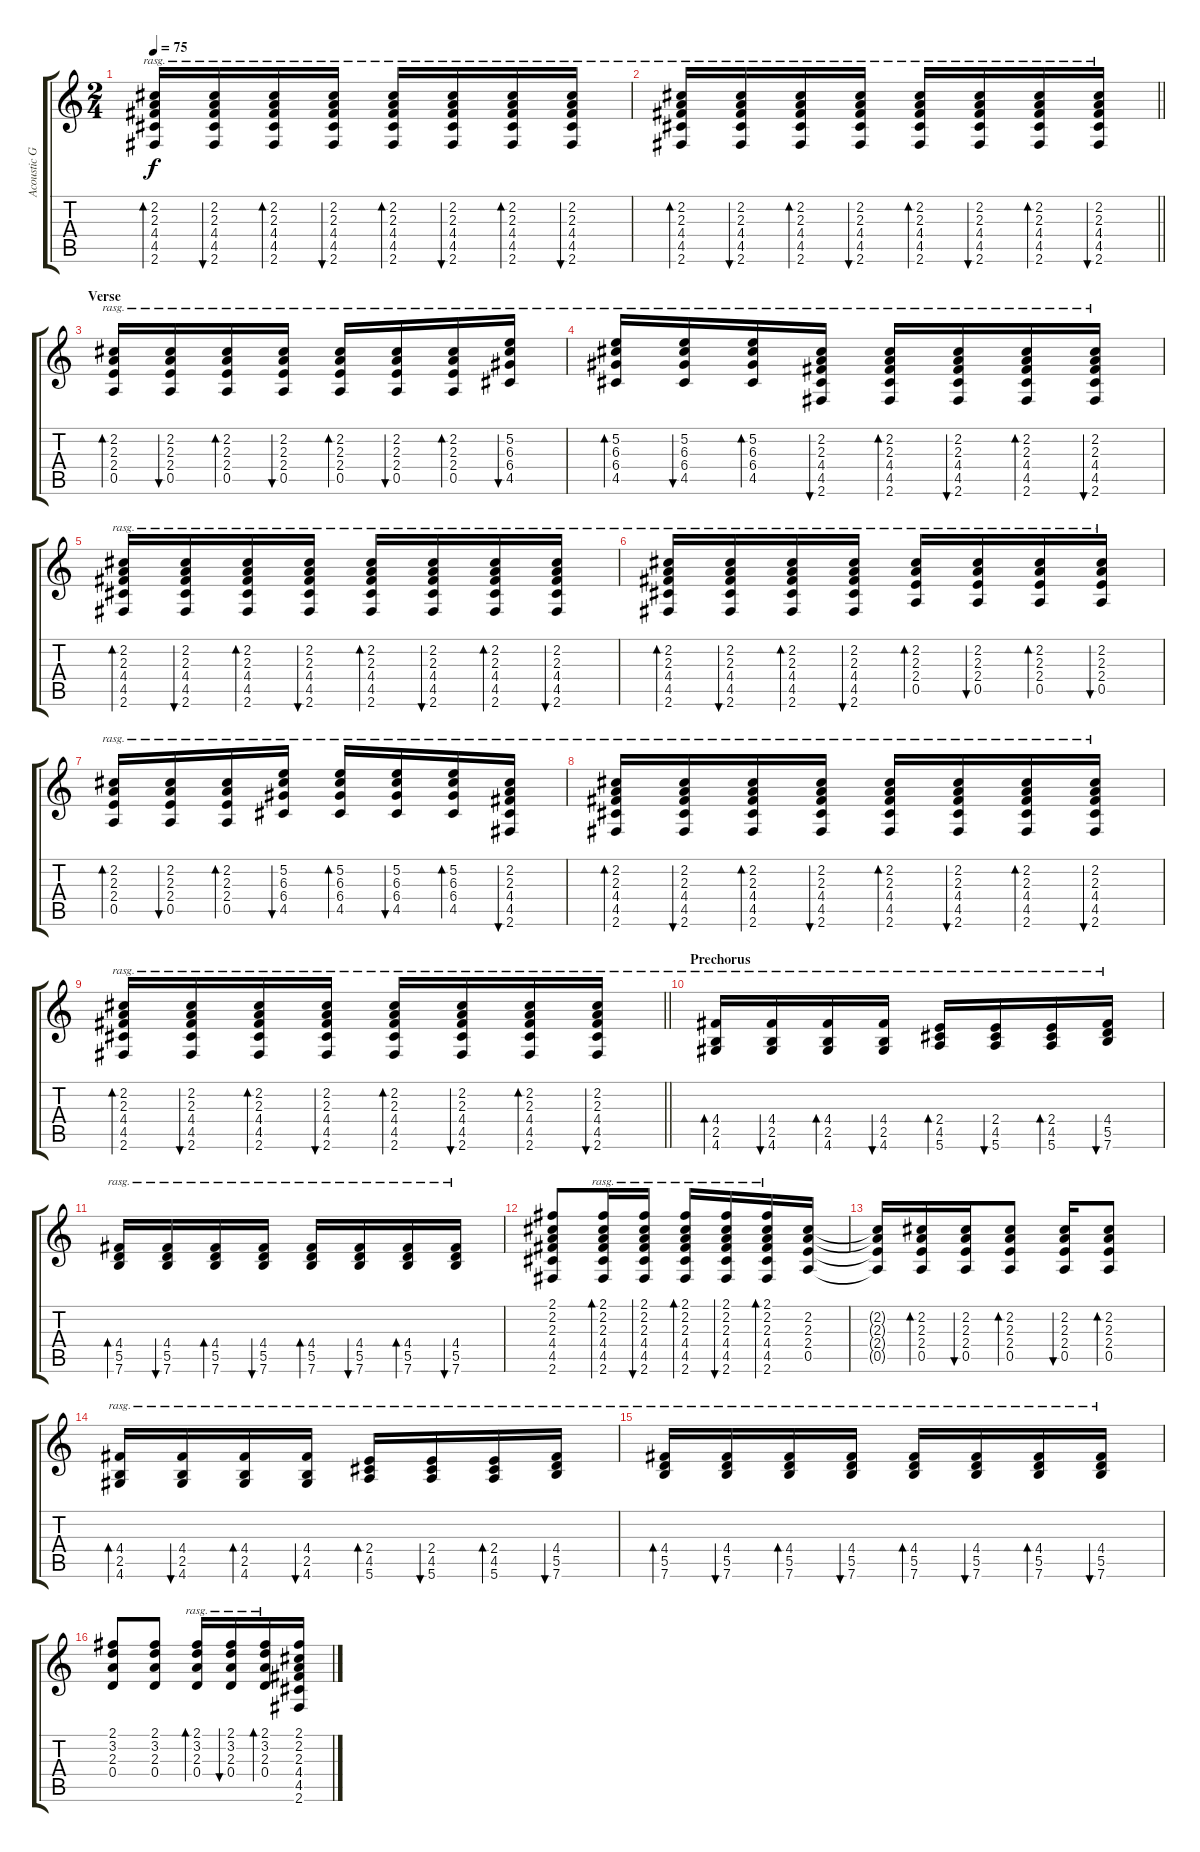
\track ("Acoustic Guitar" "Acoustic G") {instrument acousticguitarsteel}
\staff {score tabs}
\tuning (E4 B3 G3 D3 A2 E2) {hide}
\ts (2 4)
\tempo 75
\clef g2
\ks c
(2.2 2.3 4.4 4.5 2.6).16{bd 30 rasg ii dy f} (2.2 2.3 4.4 4.5 2.6).16{bu 30 rasg ii} (2.2 2.3 4.4 4.5 2.6).16{bd 30 rasg ii} (2.2 2.3 4.4 4.5 2.6).16{bu 30 rasg ii} (2.2 2.3 4.4 4.5 2.6).16{bd 30 rasg ii} (2.2 2.3 4.4 4.5 2.6).16{bu 30 rasg ii} (2.2 2.3 4.4 4.5 2.6).16{bd 30 rasg ii} (2.2 2.3 4.4 4.5 2.6).16{bu 30 rasg ii} |
\barLineRight lightlight
(2.2 2.3 4.4 4.5 2.6).16{bd 30 rasg ii} (2.2 2.3 4.4 4.5 2.6).16{bu 30 rasg ii} (2.2 2.3 4.4 4.5 2.6).16{bd 30 rasg ii} (2.2 2.3 4.4 4.5 2.6).16{bu 30 rasg ii} (2.2 2.3 4.4 4.5 2.6).16{bd 30 rasg ii} (2.2 2.3 4.4 4.5 2.6).16{bu 30 rasg ii} (2.2 2.3 4.4 4.5 2.6).16{bd 30 rasg ii} (2.2 2.3 4.4 4.5 2.6).16{bu 30 rasg ii} |
\section ("" "Verse")
(2.2 2.3 2.4 0.5).16{bd 30 rasg ii} (2.2 2.3 2.4 0.5).16{bu 30 rasg ii} (2.2 2.3 2.4 0.5).16{bd 30 rasg ii} (2.2 2.3 2.4 0.5).16{bu 30 rasg ii} (2.2 2.3 2.4 0.5).16{bd 30 rasg ii} (2.2 2.3 2.4 0.5).16{bu 30 rasg ii} (2.2 2.3 2.4 0.5).16{bd 30 rasg ii} (5.2 6.3 6.4 4.5).16{bu 30 rasg ii} |
(5.2 6.3 6.4 4.5).16{bd 30 rasg ii} (5.2 6.3 6.4 4.5).16{bu 30 rasg ii} (5.2 6.3 6.4 4.5).16{bd 30 rasg ii} (2.2 2.3 4.4 4.5 2.6).16{bu 30 rasg ii} (2.2 2.3 4.4 4.5 2.6).16{bd 30 rasg ii} (2.2 2.3 4.4 4.5 2.6).16{bu 30 rasg ii} (2.2 2.3 4.4 4.5 2.6).16{bd 30 rasg ii} (2.2 2.3 4.4 4.5 2.6).16{bu 30 rasg ii} |
(2.2 2.3 4.4 4.5 2.6).16{bd 30 rasg ii} (2.2 2.3 4.4 4.5 2.6).16{bu 30 rasg ii} (2.2 2.3 4.4 4.5 2.6).16{bd 30 rasg ii} (2.2 2.3 4.4 4.5 2.6).16{bu 30 rasg ii} (2.2 2.3 4.4 4.5 2.6).16{bd 30 rasg ii} (2.2 2.3 4.4 4.5 2.6).16{bu 30 rasg ii} (2.2 2.3 4.4 4.5 2.6).16{bd 30 rasg ii} (2.2 2.3 4.4 4.5 2.6).16{bu 30 rasg ii} |
(2.2 2.3 4.4 4.5 2.6).16{bd 30 rasg ii} (2.2 2.3 4.4 4.5 2.6).16{bu 30 rasg ii} (2.2 2.3 4.4 4.5 2.6).16{bd 30 rasg ii} (2.2 2.3 4.4 4.5 2.6).16{bu 30 rasg ii} (2.2 2.3 2.4 0.5).16{bd 30 rasg ii} (2.2 2.3 2.4 0.5).16{bu 30 rasg ii} (2.2 2.3 2.4 0.5).16{bd 30 rasg ii} (2.2 2.3 2.4 0.5).16{bu 30 rasg ii} |
(2.2 2.3 2.4 0.5).16{bd 30 rasg ii} (2.2 2.3 2.4 0.5).16{bu 30 rasg ii} (2.2 2.3 2.4 0.5).16{bd 30 rasg ii} (5.2 6.3 6.4 4.5).16{bu 30 rasg ii} (5.2 6.3 6.4 4.5).16{bd 30 rasg ii} (5.2 6.3 6.4 4.5).16{bu 30 rasg ii} (5.2 6.3 6.4 4.5).16{bd 30 rasg ii} (2.2 2.3 4.4 4.5 2.6).16{bu 30 rasg ii} |
(2.2 2.3 4.4 4.5 2.6).16{bd 30 rasg ii} (2.2 2.3 4.4 4.5 2.6).16{bu 30 rasg ii} (2.2 2.3 4.4 4.5 2.6).16{bd 30 rasg ii} (2.2 2.3 4.4 4.5 2.6).16{bu 30 rasg ii} (2.2 2.3 4.4 4.5 2.6).16{bd 30 rasg ii} (2.2 2.3 4.4 4.5 2.6).16{bu 30 rasg ii} (2.2 2.3 4.4 4.5 2.6).16{bd 30 rasg ii} (2.2 2.3 4.4 4.5 2.6).16{bu 30 rasg ii} |
\barLineRight lightlight
(2.2 2.3 4.4 4.5 2.6).16{bd 30 rasg ii} (2.2 2.3 4.4 4.5 2.6).16{bu 30 rasg ii} (2.2 2.3 4.4 4.5 2.6).16{bd 30 rasg ii} (2.2 2.3 4.4 4.5 2.6).16{bu 30 rasg ii} (2.2 2.3 4.4 4.5 2.6).16{bd 30 rasg ii} (2.2 2.3 4.4 4.5 2.6).16{bu 30 rasg ii} (2.2 2.3 4.4 4.5 2.6).16{bd 30 rasg ii} (2.2 2.3 4.4 4.5 2.6).16{bu 30 rasg ii} |
\section ("" "Prechorus")
(4.4 2.5 4.6).16{bd 30 rasg ii} (4.4 2.5 4.6).16{bu 30 rasg ii} (4.4 2.5 4.6).16{bd 30 rasg ii} (4.4 2.5 4.6).16{bu 30 rasg ii} (2.4 4.5 5.6).16{bd 30 rasg ii} (2.4 4.5 5.6).16{bu 30 rasg ii} (2.4 4.5 5.6).16{bd 30 rasg ii} (4.4 5.5 7.6).16{bu 30 rasg ii} |
(4.4 5.5 7.6).16{bd 30 rasg ii} (4.4 5.5 7.6).16{bu 30 rasg ii} (4.4 5.5 7.6).16{bd 30 rasg ii} (4.4 5.5 7.6).16{bu 30 rasg ii} (4.4 5.5 7.6).16{bd 30 rasg ii} (4.4 5.5 7.6).16{bu 30 rasg ii} (4.4 5.5 7.6).16{bd 30 rasg ii} (4.4 5.5 7.6).16{bu 30 rasg ii} |
(2.1 2.2 2.3 4.4 4.5 2.6).8 (2.1 2.2 2.3 4.4 4.5 2.6).16{bd 30 rasg ii} (2.1 2.2 2.3 4.4 4.5 2.6).16{bu 30 rasg ii} (2.1 2.2 2.3 4.4 4.5 2.6).16{bd 30 rasg ii} (2.1 2.2 2.3 4.4 4.5 2.6).16{bu 30 rasg ii} (2.1 2.2 2.3 4.4 4.5 2.6).16{bd 30 rasg ii} (2.2 2.3 2.4 0.5).16 |
(2.2{t} 2.3{t} 2.4{t} 0.5{t}).16 (2.2 2.3 2.4 0.5).16{bd 30} (2.2 2.3 2.4 0.5).16{bu 30} (2.2 2.3 2.4 0.5).8{bd 30} (2.2 2.3 2.4 0.5).16{bu 30} (2.2 2.3 2.4 0.5).8{bd 30} |
(4.4 2.5 4.6).16{bd 30 rasg ii} (4.4 2.5 4.6).16{bu 30 rasg ii} (4.4 2.5 4.6).16{bd 30 rasg ii} (4.4 2.5 4.6).16{bu 30 rasg ii} (2.4 4.5 5.6).16{bd 30 rasg ii} (2.4 4.5 5.6).16{bu 30 rasg ii} (2.4 4.5 5.6).16{bd 30 rasg ii} (4.4 5.5 7.6).16{bu 30 rasg ii} |
(4.4 5.5 7.6).16{bd 30 rasg ii} (4.4 5.5 7.6).16{bu 30 rasg ii} (4.4 5.5 7.6).16{bd 30 rasg ii} (4.4 5.5 7.6).16{bu 30 rasg ii} (4.4 5.5 7.6).16{bd 30 rasg ii} (4.4 5.5 7.6).16{bu 30 rasg ii} (4.4 5.5 7.6).16{bd 30 rasg ii} (4.4 5.5 7.6).16{bu 30 rasg ii} |
(2.1 3.2 2.3 0.4).8 (2.1 3.2 2.3 0.4).8 (2.1 3.2 2.3 0.4).16{bd 30 rasg ii} (2.1 3.2 2.3 0.4).16{bu 30 rasg ii} (2.1 3.2 2.3 0.4).16{bd 30 rasg ii} (2.1 2.2 2.3 4.4 4.5 2.6).16
